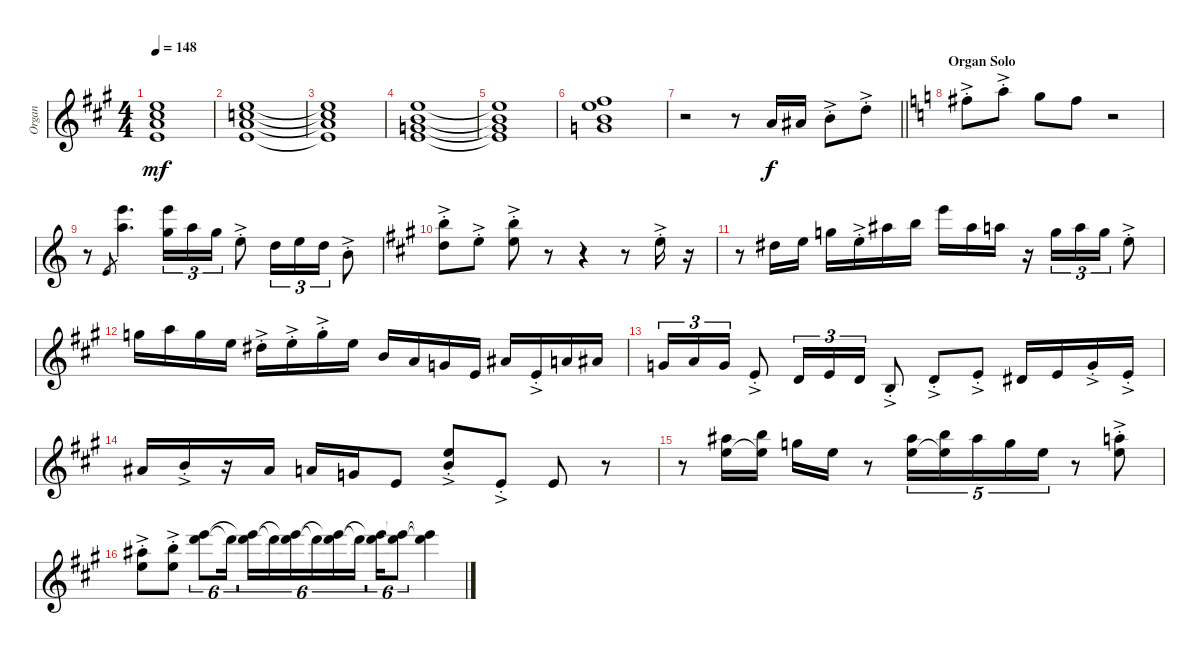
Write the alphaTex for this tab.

\track ("Organ" "Organ") {instrument drawbarorgan}
\staff {score}
\tuning (E4 B3 G3 D3 A2 E2 B1) {hide}
\ts (4 4)
\tempo 148
\clef g2
\ks a
(0.1{t} 10.2{t} 18.3{t} 26.4{t}).1{dy mf} |
(0.1 10.2 17.3 26.4).1 |
(0.1{t} 10.2{t} 17.3{t} 26.4{t}).1 |
(0.1 8.2 16.3 26.4).1 |
(0.1{t} 8.2{t} 16.3{t} 26.4{t}).1 |
(3.1 12.2 21.3 28.4).1 |
\barLineRight lightlight
r.2 r.8 5.1.16{dy f} 6.1.16 7.1{ac st}.8 10.1{ac st}.8 |
\section ("" "Organ Solo")
\ks c
14.1{ac st}.8 17.1{ac st}.8 15.1.8 14.1.8 r.2 |
r.8 0.1.8{gr} (17.1 29.2).4{d} (15.1 29.2).16{tu (3 2)} 17.1.16{tu (3 2)} 15.1.16{tu (3 2)} 12.1{ac st}.8 10.1.16{tu (3 2)} 12.1.16{tu (3 2)} 10.1.16{tu (3 2)} 7.1{ac st}.8 |
\ks a
(10.1{ac st} 24.2).8 12.1{ac st}.8 (12.1{ac st} 24.2).8 r.8 r.4 r.8 12.1{ac st}.16 r.16 |
r.8 11.1.16 12.1.16 15.1.16 12.1{ac st}.16 18.1.16 19.1.16 24.1.16 18.1.16 17.1.16 r.16 15.1.16{tu (3 2)} 17.1.16{tu (3 2)} 15.1.16{tu (3 2)} 12.1{ac st}.8 |
15.1.16 17.1.16 15.1.16 12.1.16 11.1{ac st}.16 12.1{ac st}.16 15.1{ac st}.16 12.1.16 7.1.16 5.1.16 3.1.16 0.1.16 6.1.16 0.1{ac st}.16 5.1.16 6.1.16 |
3.1.16{tu (3 2)} 5.1.16{tu (3 2)} 3.1.16{tu (3 2)} 0.1{ac st}.8 3.2.16{tu (3 2)} 0.1.16{tu (3 2)} 3.2.16{tu (3 2)} 0.2{ac st}.8 3.2{ac st}.8 0.1{ac st}.8 4.2.16 0.1.16 3.1{ac st}.16 0.1{ac st}.16 |
6.1.16 7.1{ac st}.16 r.16 6.1.16 5.1.16 3.1.16 0.1.8 (7.1{ac st} 17.2).8 0.1{ac st}.8 0.1.8 r.8 |
r.8 (12.1 23.2).16 (12.1{t} 24.2).16 15.1.16 12.1.16 r.8 (12.1 23.2).16{tu (5 4)} (12.1{t} 24.2).16{tu (5 4)} 18.1.16{tu (5 4)} 15.1.16{tu (5 4)} 12.1.16{tu (5 4)} r.8 (12.1{ac st} 22.2).8 |
(12.1{ac st} 23.2).8 (12.1{ac st} 24.2).8 (22.1 29.2).8{tu (6 4)} 22.1{t}.16{tu (6 4) beam splitsecondary} (22.1 29.2{t}).16{tu (6 4)} 22.1{t}.16{tu (6 4)} (22.1 29.2{t}).16{tu (6 4)} 22.1{t}.16{tu (6 4)} (22.1 29.2{t}).16{tu (6 4)} 22.1{t}.16{tu (6 4) beam splitsecondary} (22.1 29.2{t}).16{tu (6 4)} (22.1 29.2{t}).8{tu (6 4)} (22.1{t} 29.2{t}).4
